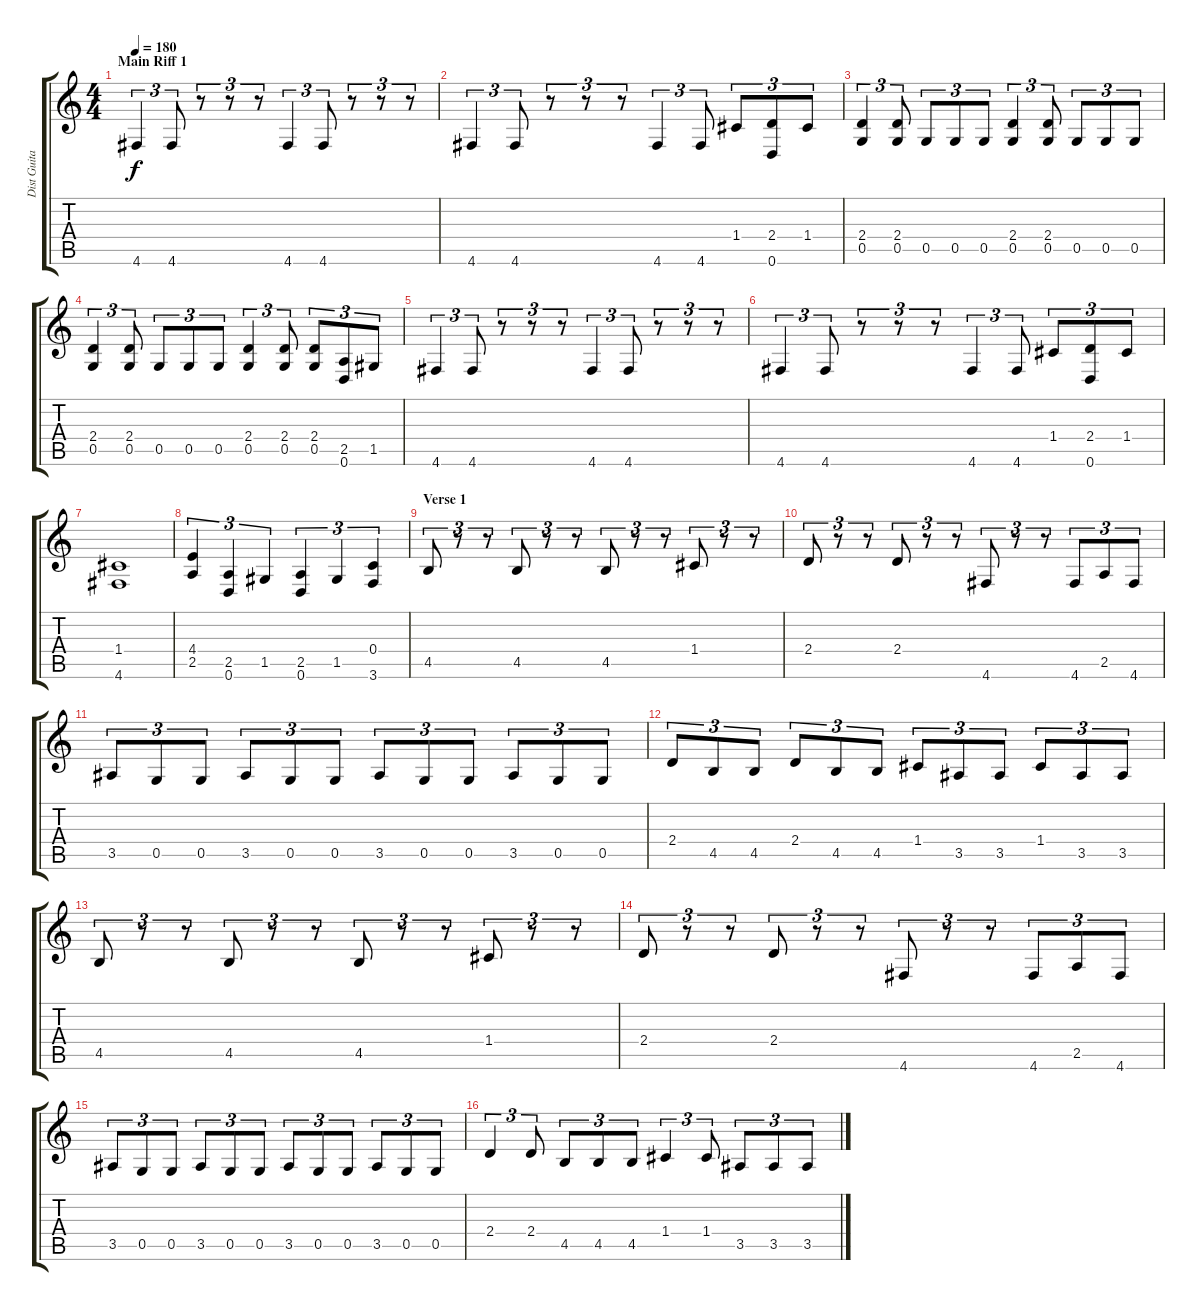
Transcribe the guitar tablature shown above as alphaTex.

\track ("Dist Guitar 1" "Dist Guita") {instrument distortionguitar}
\staff {score tabs}
\tuning (D4 A3 F3 C3 G2 D2) {hide}
\ts (4 4)
\section ("" "Main Riff 1")
\tempo 180
\clef g2
\ks c
4.6.4{tu (3 2) dy f} 4.6.8{tu (3 2)} r.8{tu (3 2)} r.8{tu (3 2)} r.8{tu (3 2)} 4.6.4{tu (3 2)} 4.6.8{tu (3 2)} r.8{tu (3 2)} r.8{tu (3 2)} r.8{tu (3 2)} |
4.6.4{tu (3 2)} 4.6.8{tu (3 2)} r.8{tu (3 2)} r.8{tu (3 2)} r.8{tu (3 2)} 4.6.4{tu (3 2)} 4.6.8{tu (3 2)} 1.4.8{tu (3 2)} (2.4 0.6).8{tu (3 2)} 1.4.8{tu (3 2)} |
(2.4 0.5).4{tu (3 2)} (2.4 0.5).8{tu (3 2)} 0.5.8{tu (3 2)} 0.5.8{tu (3 2)} 0.5.8{tu (3 2)} (2.4 0.5).4{tu (3 2)} (2.4 0.5).8{tu (3 2)} 0.5.8{tu (3 2)} 0.5.8{tu (3 2)} 0.5.8{tu (3 2)} |
(2.4 0.5).4{tu (3 2)} (2.4 0.5).8{tu (3 2)} 0.5.8{tu (3 2)} 0.5.8{tu (3 2)} 0.5.8{tu (3 2)} (2.4 0.5).4{tu (3 2)} (2.4 0.5).8{tu (3 2)} (2.4 0.5).8{tu (3 2)} (2.5 0.6).8{tu (3 2)} 1.5.8{tu (3 2)} |
4.6.4{tu (3 2)} 4.6.8{tu (3 2)} r.8{tu (3 2)} r.8{tu (3 2)} r.8{tu (3 2)} 4.6.4{tu (3 2)} 4.6.8{tu (3 2)} r.8{tu (3 2)} r.8{tu (3 2)} r.8{tu (3 2)} |
4.6.4{tu (3 2)} 4.6.8{tu (3 2)} r.8{tu (3 2)} r.8{tu (3 2)} r.8{tu (3 2)} 4.6.4{tu (3 2)} 4.6.8{tu (3 2)} 1.4.8{tu (3 2)} (2.4 0.6).8{tu (3 2)} 1.4.8{tu (3 2)} |
(1.4 4.6).1 |
(4.4 2.5).4{tu (3 2)} (2.5 0.6).4{tu (3 2)} 1.5.4{tu (3 2)} (2.5 0.6).4{tu (3 2)} 1.5.4{tu (3 2)} (0.4 3.6).4{tu (3 2)} |
\section ("" "Verse 1")
4.5.8{tu (3 2)} r.8{tu (3 2)} r.8{tu (3 2)} 4.5.8{tu (3 2)} r.8{tu (3 2)} r.8{tu (3 2)} 4.5.8{tu (3 2)} r.8{tu (3 2)} r.8{tu (3 2)} 1.4.8{tu (3 2)} r.8{tu (3 2)} r.8{tu (3 2)} |
2.4.8{tu (3 2)} r.8{tu (3 2)} r.8{tu (3 2)} 2.4.8{tu (3 2)} r.8{tu (3 2)} r.8{tu (3 2)} 4.6.8{tu (3 2)} r.8{tu (3 2)} r.8{tu (3 2)} 4.6.8{tu (3 2)} 2.5.8{tu (3 2)} 4.6.8{tu (3 2)} |
3.5.8{tu (3 2)} 0.5.8{tu (3 2)} 0.5.8{tu (3 2)} 3.5.8{tu (3 2)} 0.5.8{tu (3 2)} 0.5.8{tu (3 2)} 3.5.8{tu (3 2)} 0.5.8{tu (3 2)} 0.5.8{tu (3 2)} 3.5.8{tu (3 2)} 0.5.8{tu (3 2)} 0.5.8{tu (3 2)} |
2.4.8{tu (3 2)} 4.5.8{tu (3 2)} 4.5.8{tu (3 2)} 2.4.8{tu (3 2)} 4.5.8{tu (3 2)} 4.5.8{tu (3 2)} 1.4.8{tu (3 2)} 3.5.8{tu (3 2)} 3.5.8{tu (3 2)} 1.4.8{tu (3 2)} 3.5.8{tu (3 2)} 3.5.8{tu (3 2)} |
4.5.8{tu (3 2)} r.8{tu (3 2)} r.8{tu (3 2)} 4.5.8{tu (3 2)} r.8{tu (3 2)} r.8{tu (3 2)} 4.5.8{tu (3 2)} r.8{tu (3 2)} r.8{tu (3 2)} 1.4.8{tu (3 2)} r.8{tu (3 2)} r.8{tu (3 2)} |
2.4.8{tu (3 2)} r.8{tu (3 2)} r.8{tu (3 2)} 2.4.8{tu (3 2)} r.8{tu (3 2)} r.8{tu (3 2)} 4.6.8{tu (3 2)} r.8{tu (3 2)} r.8{tu (3 2)} 4.6.8{tu (3 2)} 2.5.8{tu (3 2)} 4.6.8{tu (3 2)} |
3.5.8{tu (3 2)} 0.5.8{tu (3 2)} 0.5.8{tu (3 2)} 3.5.8{tu (3 2)} 0.5.8{tu (3 2)} 0.5.8{tu (3 2)} 3.5.8{tu (3 2)} 0.5.8{tu (3 2)} 0.5.8{tu (3 2)} 3.5.8{tu (3 2)} 0.5.8{tu (3 2)} 0.5.8{tu (3 2)} |
2.4.4{tu (3 2)} 2.4.8{tu (3 2)} 4.5.8{tu (3 2)} 4.5.8{tu (3 2)} 4.5.8{tu (3 2)} 1.4.4{tu (3 2)} 1.4.8{tu (3 2)} 3.5.8{tu (3 2)} 3.5.8{tu (3 2)} 3.5.8{tu (3 2)}
